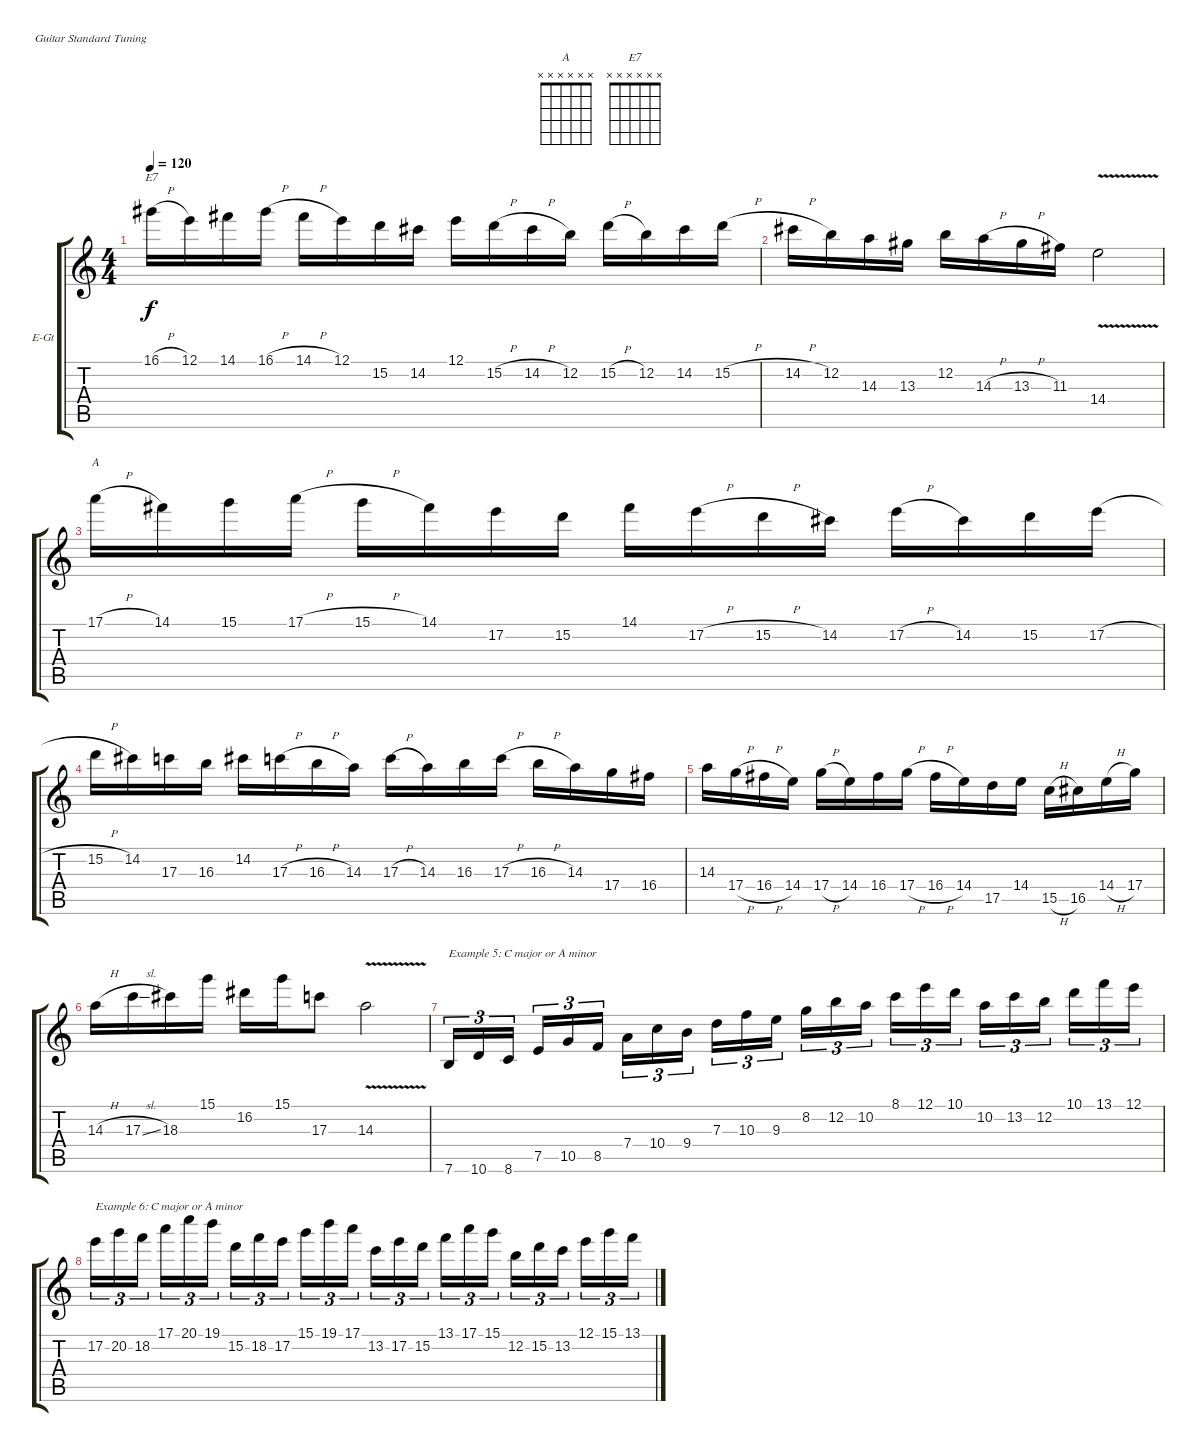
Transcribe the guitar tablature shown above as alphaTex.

\bracketExtendMode groupsimilarinstruments
\firstSystemTrackNameOrientation horizontal
\otherSystemsTrackNameOrientation horizontal
\track ("Guitar" "E-Gt") {instrument acousticgrandpiano}
\staff {score tabs}
\tuning (E4 B3 G3 D3 A2 E2)
\displaytranspose 12
\chord ("A" x x x x x x)
\chord ("E7" x x x x x x)
\ts (4 4)
\tempo 120
\clef g2
\ks c
16.1{h}.16{ch "E7" dy f} 12.1.16 14.1.16 16.1{h}.16 14.1{h}.16 12.1.16 15.2.16 14.2.16 12.1.16 15.2{h}.16 14.2{h}.16 12.2.16 15.2{h}.16 12.2.16 14.2.16 15.2{h}.16 |
14.2{h}.16 12.2.16 14.3.16 13.3.16 12.2.16 14.3{h}.16 13.3{h}.16 11.3.16 14.4{v}.2 |
17.1{h}.16{ch "A"} 14.1.16 15.1.16 17.1{h}.16 15.1{h}.16 14.1.16 17.2.16 15.2.16 14.1.16 17.2{h}.16 15.2{h}.16 14.2.16 17.2{h}.16 14.2.16 15.2.16 17.2{h}.16 |
15.2{h}.16 14.2.16 17.3.16 16.3.16 14.2.16 17.3{h}.16 16.3{h}.16 14.3.16 17.3{h}.16 14.3.16 16.3.16 17.3{h}.16 16.3{h}.16 14.3.16 17.4.16 16.4.16 |
14.3.16 17.4{h}.16 16.4{h}.16 14.4.16 17.4{h}.16 14.4.16 16.4.16 17.4{h}.16 16.4{h}.16 14.4.16 17.5.16 14.4.16 15.5{h}.16 16.5.16 14.4{h}.16 17.4.16 |
14.3{h}.16 17.3{sl}.16 18.3.16 15.1.16 16.2.16 15.1.16 17.3.8 14.3{v}.2 |
7.6.16{tu (3 2) txt "Example 5: C major or A minor"} 10.6.16{tu (3 2)} 8.6.16{tu (3 2)} 7.5.16{tu (3 2)} 10.5.16{tu (3 2)} 8.5.16{tu (3 2)} 7.4.16{tu (3 2)} 10.4.16{tu (3 2)} 9.4.16{tu (3 2)} 7.3.16{tu (3 2)} 10.3.16{tu (3 2)} 9.3.16{tu (3 2)} 8.2.16{tu (3 2)} 12.2.16{tu (3 2)} 10.2.16{tu (3 2)} 8.1.16{tu (3 2)} 12.1.16{tu (3 2)} 10.1.16{tu (3 2)} 10.2.16{tu (3 2)} 13.2.16{tu (3 2)} 12.2.16{tu (3 2)} 10.1.16{tu (3 2)} 13.1.16{tu (3 2)} 12.1.16{tu (3 2)} |
17.2.16{tu (3 2) txt "Example 6: C major or A minor"} 20.2.16{tu (3 2)} 18.2.16{tu (3 2)} 17.1.16{tu (3 2)} 20.1.16{tu (3 2)} 19.1.16{tu (3 2)} 15.2.16{tu (3 2)} 18.2.16{tu (3 2)} 17.2.16{tu (3 2)} 15.1.16{tu (3 2)} 19.1.16{tu (3 2)} 17.1.16{tu (3 2)} 13.2.16{tu (3 2)} 17.2.16{tu (3 2)} 15.2.16{tu (3 2)} 13.1.16{tu (3 2)} 17.1.16{tu (3 2)} 15.1.16{tu (3 2)} 12.2.16{tu (3 2)} 15.2.16{tu (3 2)} 13.2.16{tu (3 2)} 12.1.16{tu (3 2)} 15.1.16{tu (3 2)} 13.1.16{tu (3 2)}
